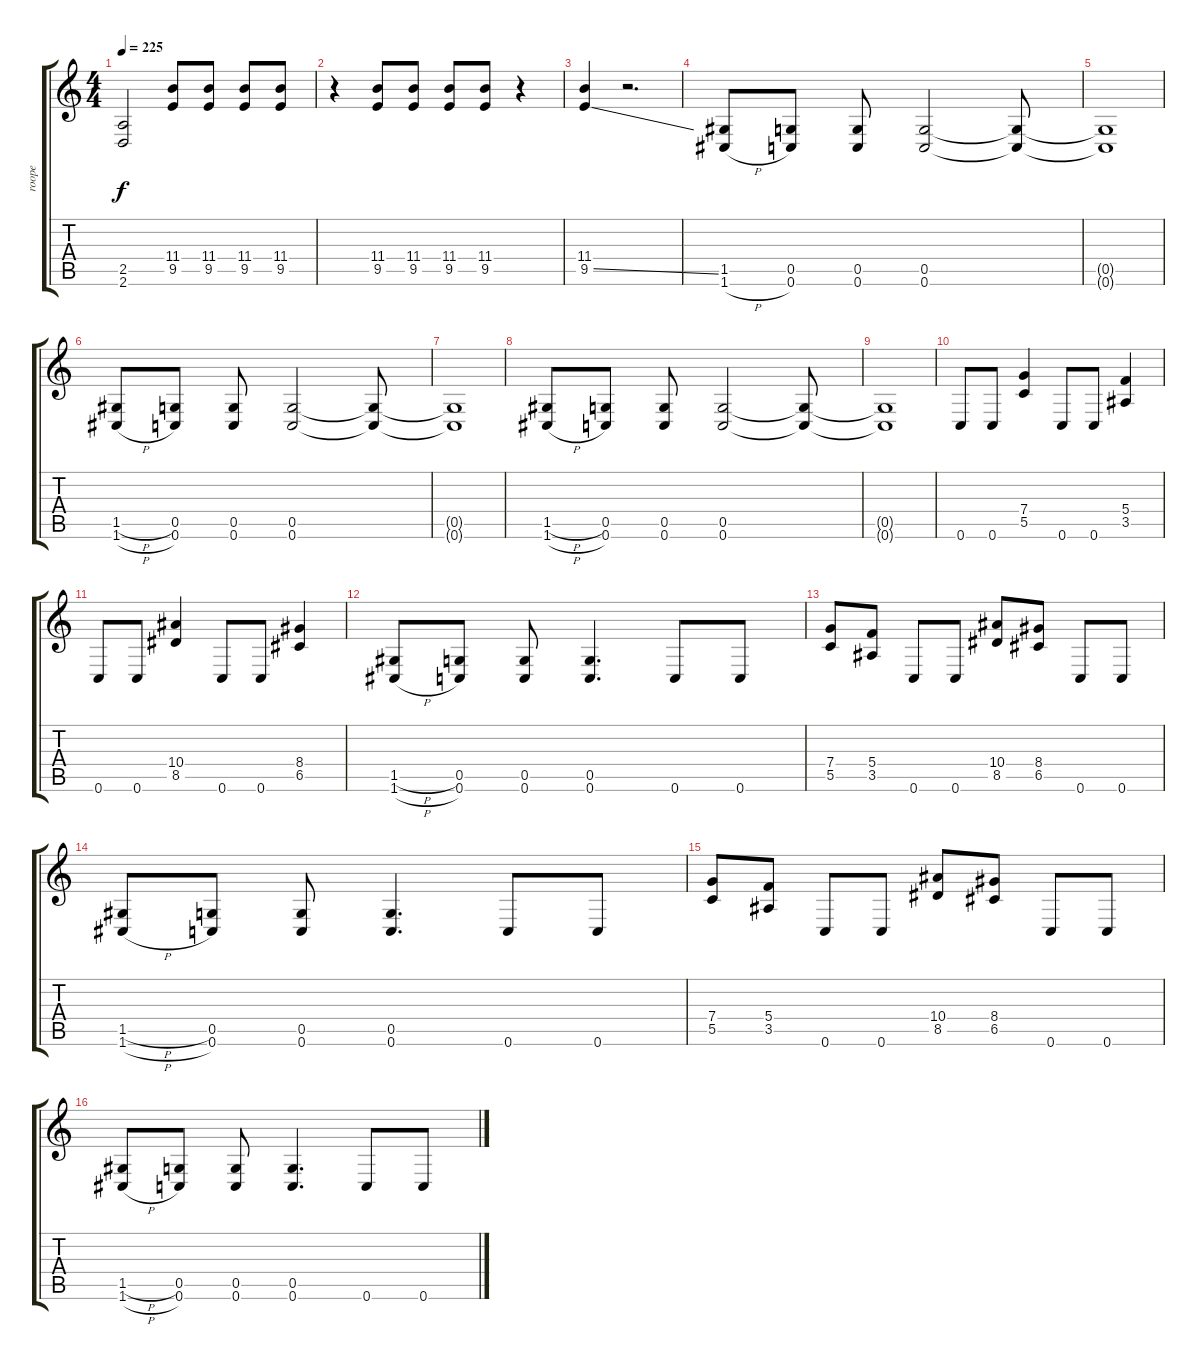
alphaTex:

\track ("roope" "roope") {instrument distortionguitar}
\staff {score tabs}
\tuning (D4 A3 F3 C3 G2 C2) {hide}
\ts (4 4)
\tempo 225
\clef g2
\ks c
(2.5{t} 2.6{t}).2{dy f} (11.4 9.5).8 (11.4 9.5).8 (11.4 9.5).8 (11.4 9.5).8 |
r.4 (11.4 9.5).8 (11.4 9.5).8 (11.4 9.5).8 (11.4 9.5).8 r.4 |
(11.4 9.5{ss}).4 r.2{d} |
(1.5 1.6{h}).8 (0.5 0.6).8 (0.5 0.6).8 (0.5 0.6).2 (0.5{t} 0.6{t}).8 |
(0.5{t} 0.6{t}).1 |
(1.5{h} 1.6{h}).8 (0.5 0.6).8 (0.5 0.6).8 (0.5 0.6).2 (0.5{t} 0.6{t}).8 |
(0.5{t} 0.6{t}).1 |
(1.5{h} 1.6{h}).8 (0.5 0.6).8 (0.5 0.6).8 (0.5 0.6).2 (0.5{t} 0.6{t}).8 |
(0.5{t} 0.6{t}).1 |
0.6.8 0.6.8 (7.4 5.5).4 0.6.8 0.6.8 (5.4 3.5).4 |
0.6.8 0.6.8 (10.4 8.5).4 0.6.8 0.6.8 (8.4 6.5).4 |
(1.5{h} 1.6{h}).8 (0.5 0.6).8 (0.5 0.6).8 (0.5 0.6).4{d} 0.6.8 0.6.8 |
(7.4 5.5).8 (5.4 3.5).8 0.6.8 0.6.8 (10.4 8.5).8 (8.4 6.5).8 0.6.8 0.6.8 |
(1.5{h} 1.6{h}).8 (0.5 0.6).8 (0.5 0.6).8 (0.5 0.6).4{d} 0.6.8 0.6.8 |
(7.4 5.5).8 (5.4 3.5).8 0.6.8 0.6.8 (10.4 8.5).8 (8.4 6.5).8 0.6.8 0.6.8 |
(1.5{h} 1.6{h}).8 (0.5 0.6).8 (0.5 0.6).8 (0.5 0.6).4{d} 0.6.8 0.6.8
